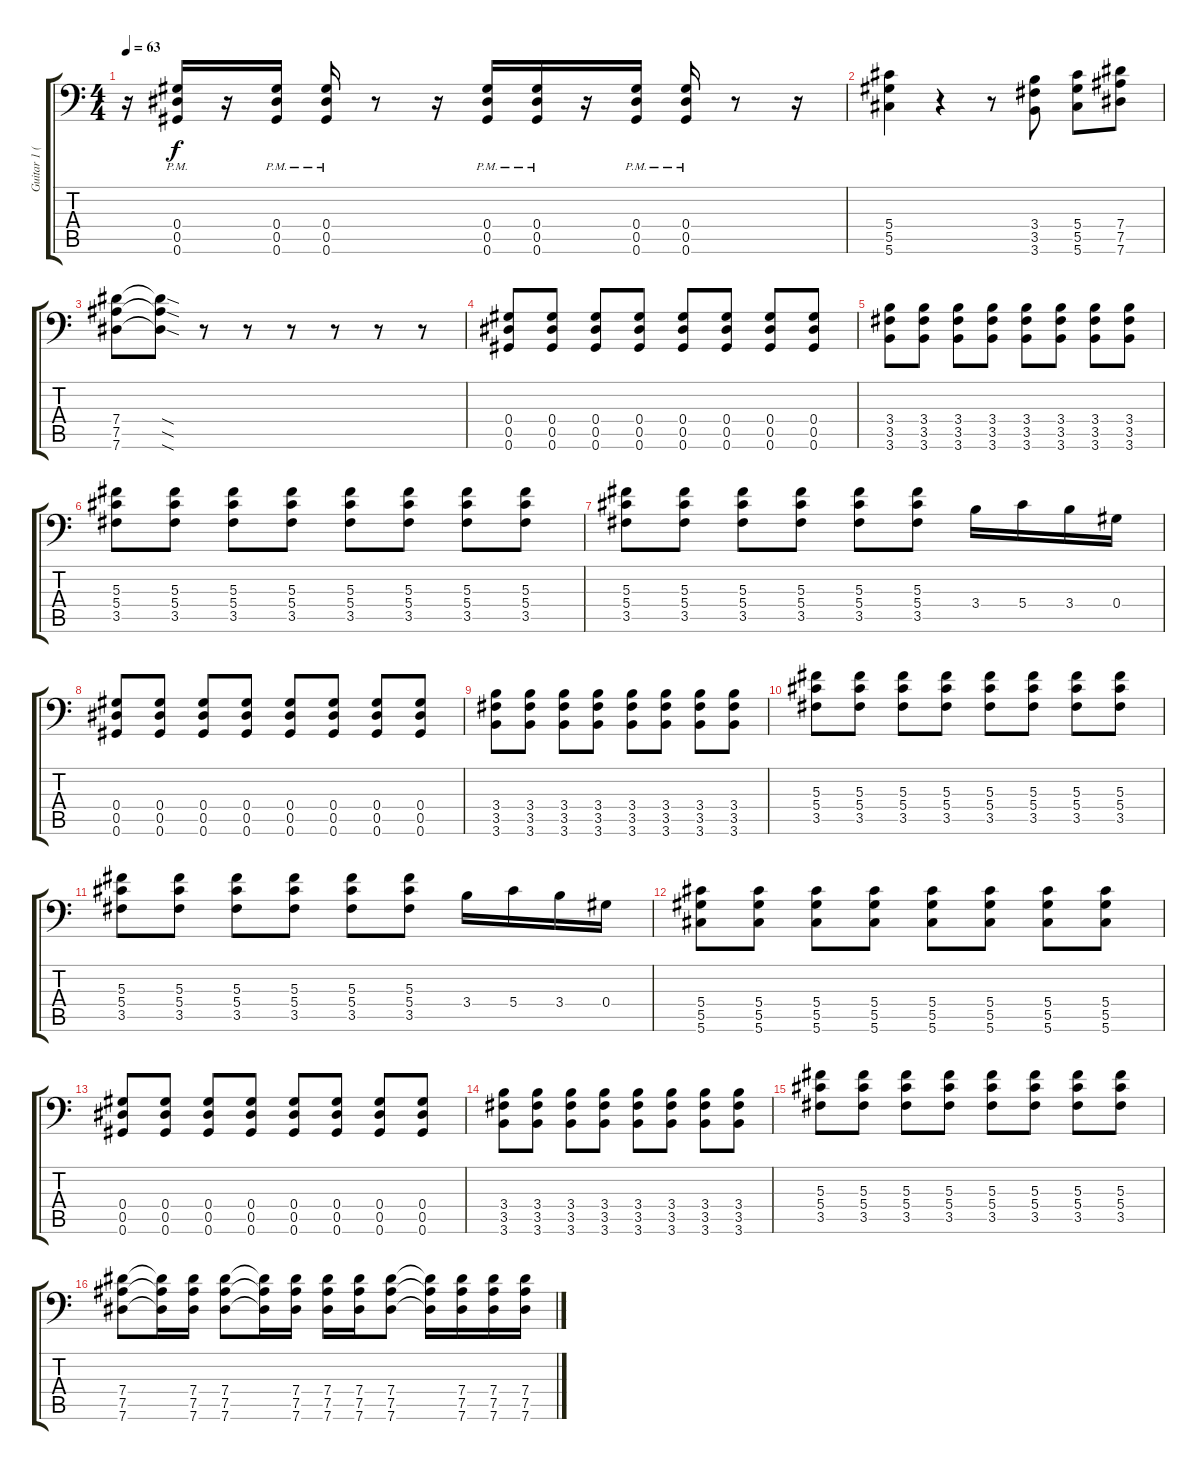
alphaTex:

\track ("Guitar 1 (Drop G#)" "Guitar 1 (") {instrument distortionguitar}
\staff {score tabs}
\tuning (Bb3 F3 Db3 Ab2 Eb2 Ab1) {hide}
\ts (4 4)
\tempo 63
\clef f4
\ks c
r.16{dy f} (0.4{pm} 0.5{pm} 0.6{pm}).16 r.16 (0.4{pm} 0.5{pm} 0.6{pm}).16 (0.4{pm} 0.5{pm} 0.6{pm}).16 r.8 r.16 (0.4{pm} 0.5{pm} 0.6{pm}).16 (0.4{pm} 0.5{pm} 0.6{pm}).16 r.16 (0.4{pm} 0.5{pm} 0.6{pm}).16 (0.4{pm} 0.5{pm} 0.6{pm}).16 r.8 r.16 |
(5.4 5.5 5.6).4 r.4 r.8 (3.4 3.5 3.6).8 (5.4 5.5 5.6).8 (7.4 7.5 7.6).8 |
(7.4 7.5 7.6).8 (7.4{sod t} 7.5{sod t} 7.6{sod t}).8 r.8 r.8 r.8 r.8 r.8 r.8 |
(0.4 0.5 0.6).8 (0.4 0.5 0.6).8 (0.4 0.5 0.6).8 (0.4 0.5 0.6).8 (0.4 0.5 0.6).8 (0.4 0.5 0.6).8 (0.4 0.5 0.6).8 (0.4 0.5 0.6).8 |
(3.4 3.5 3.6).8 (3.4 3.5 3.6).8 (3.4 3.5 3.6).8 (3.4 3.5 3.6).8 (3.4 3.5 3.6).8 (3.4 3.5 3.6).8 (3.4 3.5 3.6).8 (3.4 3.5 3.6).8 |
(5.3 5.4 3.5).8 (5.3 5.4 3.5).8 (5.3 5.4 3.5).8 (5.3 5.4 3.5).8 (5.3 5.4 3.5).8 (5.3 5.4 3.5).8 (5.3 5.4 3.5).8 (5.3 5.4 3.5).8 |
(5.3 5.4 3.5).8 (5.3 5.4 3.5).8 (5.3 5.4 3.5).8 (5.3 5.4 3.5).8 (5.3 5.4 3.5).8 (5.3 5.4 3.5).8 3.4.16 5.4.16 3.4.16 0.4.16 |
(0.4 0.5 0.6).8 (0.4 0.5 0.6).8 (0.4 0.5 0.6).8 (0.4 0.5 0.6).8 (0.4 0.5 0.6).8 (0.4 0.5 0.6).8 (0.4 0.5 0.6).8 (0.4 0.5 0.6).8 |
(3.4 3.5 3.6).8 (3.4 3.5 3.6).8 (3.4 3.5 3.6).8 (3.4 3.5 3.6).8 (3.4 3.5 3.6).8 (3.4 3.5 3.6).8 (3.4 3.5 3.6).8 (3.4 3.5 3.6).8 |
(5.3 5.4 3.5).8 (5.3 5.4 3.5).8 (5.3 5.4 3.5).8 (5.3 5.4 3.5).8 (5.3 5.4 3.5).8 (5.3 5.4 3.5).8 (5.3 5.4 3.5).8 (5.3 5.4 3.5).8 |
(5.3 5.4 3.5).8 (5.3 5.4 3.5).8 (5.3 5.4 3.5).8 (5.3 5.4 3.5).8 (5.3 5.4 3.5).8 (5.3 5.4 3.5).8 3.4.16 5.4.16 3.4.16 0.4.16 |
(5.4 5.5 5.6).8 (5.4 5.5 5.6).8 (5.4 5.5 5.6).8 (5.4 5.5 5.6).8 (5.4 5.5 5.6).8 (5.4 5.5 5.6).8 (5.4 5.5 5.6).8 (5.4 5.5 5.6).8 |
(0.4 0.5 0.6).8 (0.4 0.5 0.6).8 (0.4 0.5 0.6).8 (0.4 0.5 0.6).8 (0.4 0.5 0.6).8 (0.4 0.5 0.6).8 (0.4 0.5 0.6).8 (0.4 0.5 0.6).8 |
(3.4 3.5 3.6).8 (3.4 3.5 3.6).8 (3.4 3.5 3.6).8 (3.4 3.5 3.6).8 (3.4 3.5 3.6).8 (3.4 3.5 3.6).8 (3.4 3.5 3.6).8 (3.4 3.5 3.6).8 |
(5.3 5.4 3.5).8 (5.3 5.4 3.5).8 (5.3 5.4 3.5).8 (5.3 5.4 3.5).8 (5.3 5.4 3.5).8 (5.3 5.4 3.5).8 (5.3 5.4 3.5).8 (5.3 5.4 3.5).8 |
(7.4 7.5 7.6).8 (7.4{t} 7.5{t} 7.6{t}).16 (7.4 7.5 7.6).16 (7.4 7.5 7.6).8 (7.4{t} 7.5{t} 7.6{t}).16 (7.4 7.5 7.6).16 (7.4 7.5 7.6).16 (7.4 7.5 7.6).16 (7.4 7.5 7.6).8 (7.4{t} 7.5{t} 7.6{t}).16 (7.4 7.5 7.6).16 (7.4 7.5 7.6).16 (7.4 7.5 7.6).16
